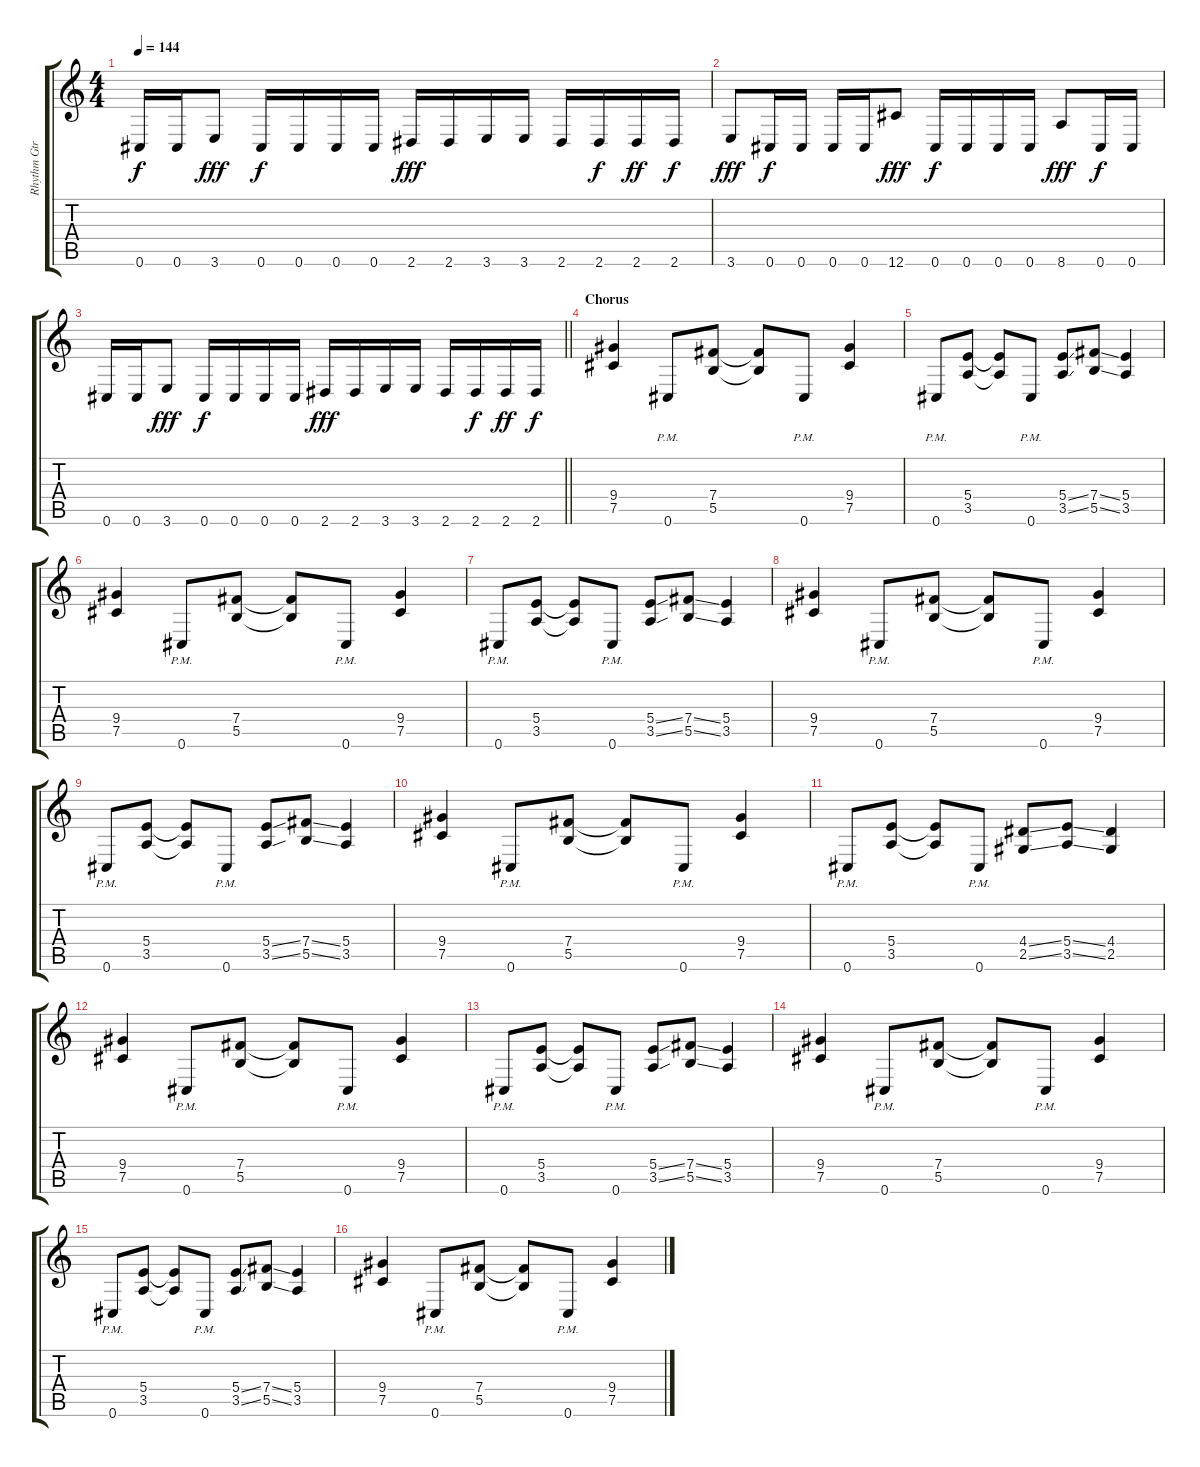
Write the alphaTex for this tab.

\track ("Rhythm Gtr.2" "Rhythm Gtr") {instrument distortionguitar}
\staff {score tabs}
\tuning (Db4 Ab3 E3 B2 Gb2 Db2) {hide}
\ts (4 4)
\tempo 144
\clef g2
\ks c
0.6.16{dy f} 0.6.16 3.6.8{dy fff} 0.6.16{dy f} 0.6.16 0.6.16 0.6.16 2.6.16{dy fff} 2.6.16 3.6.16 3.6.16 2.6.16 2.6.16{dy f} 2.6.16{dy ff} 2.6.16{dy f} |
3.6.8{dy fff} 0.6.16{dy f} 0.6.16 0.6.16 0.6.16 12.6.8{dy fff} 0.6.16{dy f} 0.6.16 0.6.16 0.6.16 8.6.8{dy fff} 0.6.16{dy f} 0.6.16 |
\barLineRight lightlight
0.6.16 0.6.16 3.6.8{dy fff} 0.6.16{dy f} 0.6.16 0.6.16 0.6.16 2.6.16{dy fff} 2.6.16 3.6.16 3.6.16 2.6.16 2.6.16{dy f} 2.6.16{dy ff} 2.6.16{dy f} |
\section ("" "Chorus")
(9.4 7.5).4 0.6{pm}.8 (7.4 5.5).8 (7.4{t} 5.5{t}).8 0.6{pm}.8 (9.4 7.5).4 |
0.6{pm}.8 (5.4 3.5).8 (5.4{t} 3.5{t}).8 0.6{pm}.8 (5.4{ss} 3.5{ss}).8 (7.4{ss} 5.5{ss}).8 (5.4 3.5).4 |
(9.4 7.5).4 0.6{pm}.8 (7.4 5.5).8 (7.4{t} 5.5{t}).8 0.6{pm}.8 (9.4 7.5).4 |
0.6{pm}.8 (5.4 3.5).8 (5.4{t} 3.5{t}).8 0.6{pm}.8 (5.4{ss} 3.5{ss}).8 (7.4{ss} 5.5{ss}).8 (5.4 3.5).4 |
(9.4 7.5).4 0.6{pm}.8 (7.4 5.5).8 (7.4{t} 5.5{t}).8 0.6{pm}.8 (9.4 7.5).4 |
0.6{pm}.8 (5.4 3.5).8 (5.4{t} 3.5{t}).8 0.6{pm}.8 (5.4{ss} 3.5{ss}).8 (7.4{ss} 5.5{ss}).8 (5.4 3.5).4 |
(9.4 7.5).4 0.6{pm}.8 (7.4 5.5).8 (7.4{t} 5.5{t}).8 0.6{pm}.8 (9.4 7.5).4 |
0.6{pm}.8 (5.4 3.5).8 (5.4{t} 3.5{t}).8 0.6{pm}.8 (4.4{ss} 2.5{ss}).8 (5.4{ss} 3.5{ss}).8 (4.4 2.5).4 |
(9.4 7.5).4 0.6{pm}.8 (7.4 5.5).8 (7.4{t} 5.5{t}).8 0.6{pm}.8 (9.4 7.5).4 |
0.6{pm}.8 (5.4 3.5).8 (5.4{t} 3.5{t}).8 0.6{pm}.8 (5.4{ss} 3.5{ss}).8 (7.4{ss} 5.5{ss}).8 (5.4 3.5).4 |
(9.4 7.5).4 0.6{pm}.8 (7.4 5.5).8 (7.4{t} 5.5{t}).8 0.6{pm}.8 (9.4 7.5).4 |
0.6{pm}.8 (5.4 3.5).8 (5.4{t} 3.5{t}).8 0.6{pm}.8 (5.4{ss} 3.5{ss}).8 (7.4{ss} 5.5{ss}).8 (5.4 3.5).4 |
(9.4 7.5).4 0.6{pm}.8 (7.4 5.5).8 (7.4{t} 5.5{t}).8 0.6{pm}.8 (9.4 7.5).4
